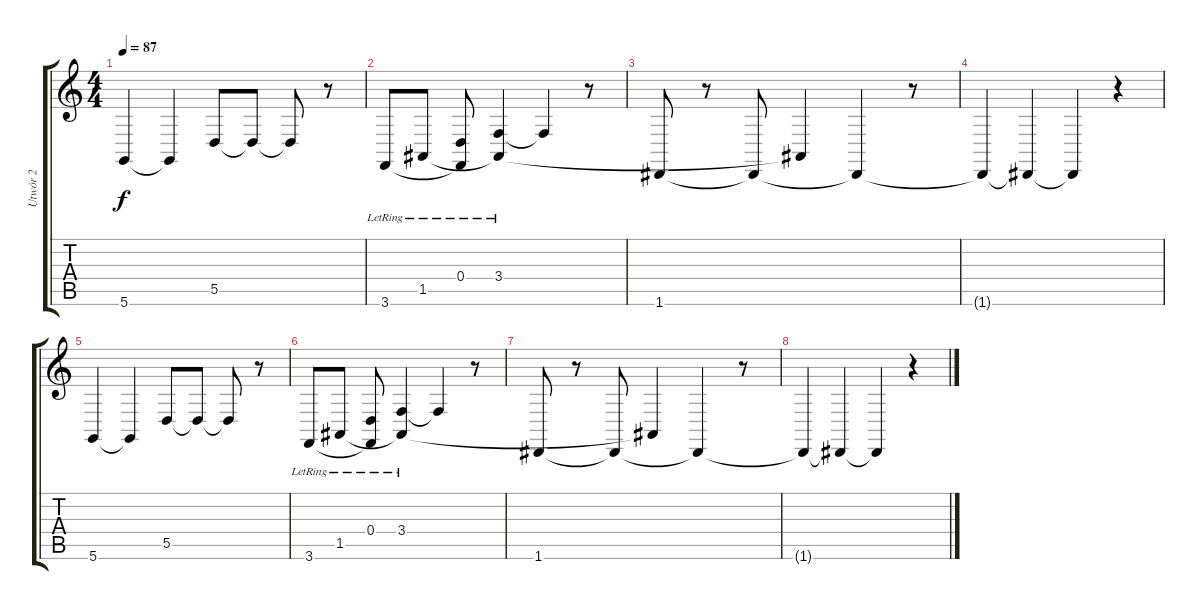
\track ("Utwór 2" "Utwór 2") {instrument acousticgrandpiano}
\staff {score tabs}
\tuning (E4 B3 G3 D3 A2 D2) {hide}
\ts (4 4)
\tempo 87
\clef g2
\ks c
5.6.4{dy f} 5.6{t}.4 5.5.8 5.5{t}.8 5.5{t}.8 r.8 |
3.6{lr}.8 1.5{lr}.8 (0.4{lr} 3.6{t}).8 (3.4{lr} 1.5{t}).4 3.4{t}.4 r.8 |
1.6.8 r.8 1.6{t}.8 1.5{t}.4 1.6{t}.4 r.8 |
1.6{t}.4 1.6{t}.4 1.6{t}.4 r.4 |
5.6.4 5.6{t}.4 5.5.8 5.5{t}.8 5.5{t}.8 r.8 |
3.6{lr}.8 1.5{lr}.8 (0.4{lr} 3.6{t}).8 (3.4{lr} 1.5{t}).4 3.4{t}.4 r.8 |
1.6.8 r.8 1.6{t}.8 1.5{t}.4 1.6{t}.4 r.8 |
1.6{t}.4 1.6{t}.4 1.6{t}.4 r.4
